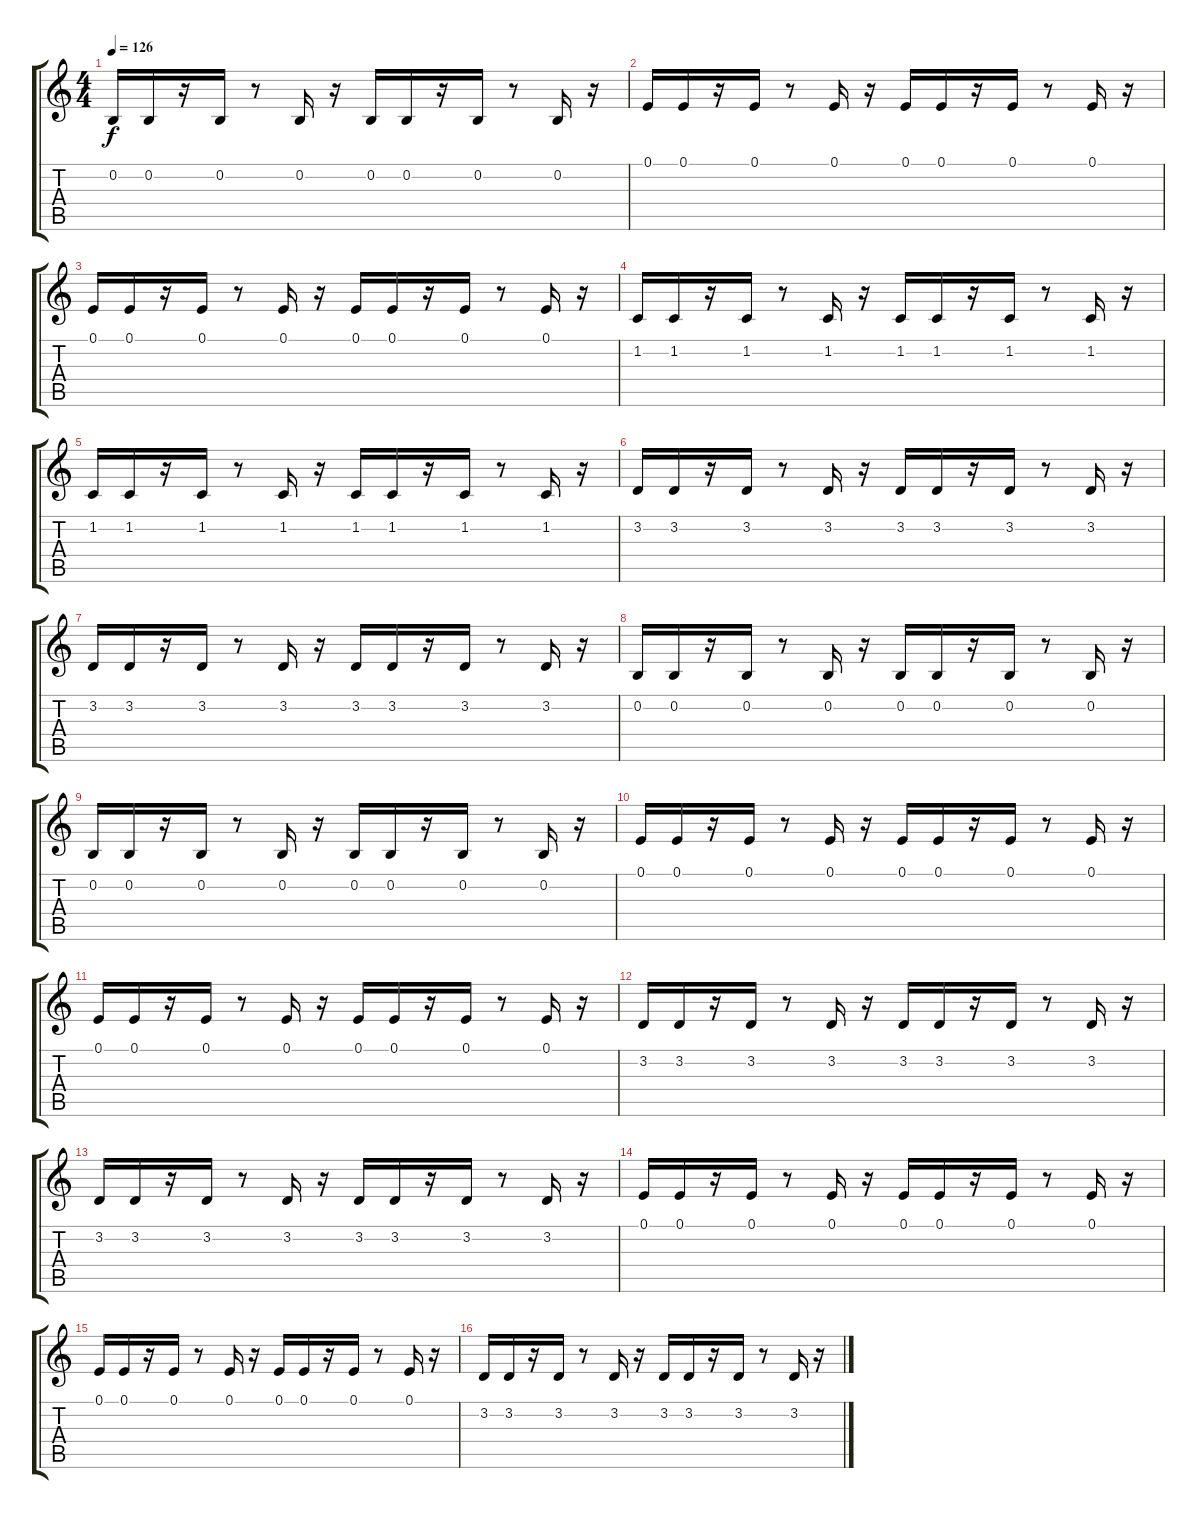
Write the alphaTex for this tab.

\track "" {instrument lead4chiff}
\staff {score tabs}
\tuning (E4 B3 G3 D3 A2 E2) {hide}
\ts (4 4)
\tempo 126
\clef g2
\ks c
0.2.16{dy f} 0.2.16 r.16 0.2.16 r.8 0.2.16 r.16 0.2.16 0.2.16 r.16 0.2.16 r.8 0.2.16 r.16 |
0.1.16 0.1.16 r.16 0.1.16 r.8 0.1.16 r.16 0.1.16 0.1.16 r.16 0.1.16 r.8 0.1.16 r.16 |
0.1.16 0.1.16 r.16 0.1.16 r.8 0.1.16 r.16 0.1.16 0.1.16 r.16 0.1.16 r.8 0.1.16 r.16 |
1.2.16 1.2.16 r.16 1.2.16 r.8 1.2.16 r.16 1.2.16 1.2.16 r.16 1.2.16 r.8 1.2.16 r.16 |
1.2.16 1.2.16 r.16 1.2.16 r.8 1.2.16 r.16 1.2.16 1.2.16 r.16 1.2.16 r.8 1.2.16 r.16 |
3.2.16 3.2.16 r.16 3.2.16 r.8 3.2.16 r.16 3.2.16 3.2.16 r.16 3.2.16 r.8 3.2.16 r.16 |
3.2.16 3.2.16 r.16 3.2.16 r.8 3.2.16 r.16 3.2.16 3.2.16 r.16 3.2.16 r.8 3.2.16 r.16 |
0.2.16 0.2.16 r.16 0.2.16 r.8 0.2.16 r.16 0.2.16 0.2.16 r.16 0.2.16 r.8 0.2.16 r.16 |
0.2.16 0.2.16 r.16 0.2.16 r.8 0.2.16 r.16 0.2.16 0.2.16 r.16 0.2.16 r.8 0.2.16 r.16 |
0.1.16 0.1.16 r.16 0.1.16 r.8 0.1.16 r.16 0.1.16 0.1.16 r.16 0.1.16 r.8 0.1.16 r.16 |
0.1.16 0.1.16 r.16 0.1.16 r.8 0.1.16 r.16 0.1.16 0.1.16 r.16 0.1.16 r.8 0.1.16 r.16 |
3.2.16 3.2.16 r.16 3.2.16 r.8 3.2.16 r.16 3.2.16 3.2.16 r.16 3.2.16 r.8 3.2.16 r.16 |
3.2.16 3.2.16 r.16 3.2.16 r.8 3.2.16 r.16 3.2.16 3.2.16 r.16 3.2.16 r.8 3.2.16 r.16 |
0.1.16 0.1.16 r.16 0.1.16 r.8 0.1.16 r.16 0.1.16 0.1.16 r.16 0.1.16 r.8 0.1.16 r.16 |
0.1.16 0.1.16 r.16 0.1.16 r.8 0.1.16 r.16 0.1.16 0.1.16 r.16 0.1.16 r.8 0.1.16 r.16 |
3.2.16 3.2.16 r.16 3.2.16 r.8 3.2.16 r.16 3.2.16 3.2.16 r.16 3.2.16 r.8 3.2.16 r.16
